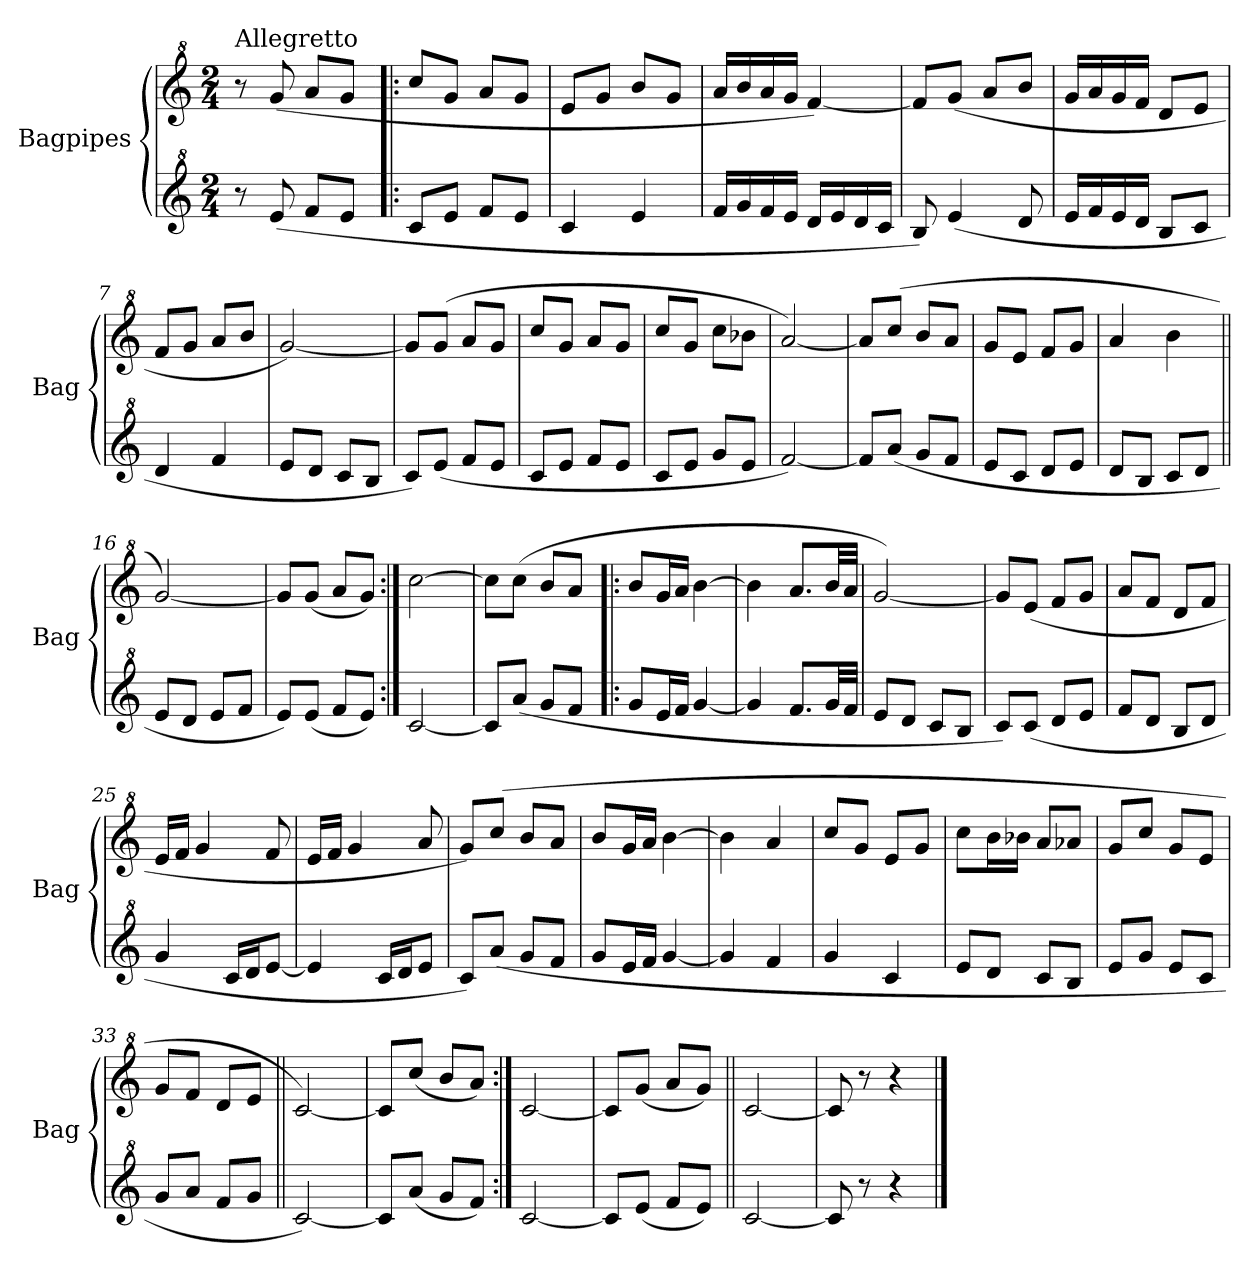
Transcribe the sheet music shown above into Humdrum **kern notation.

**kern	**kern
*part2	*part1
*staff2	*staff1
*I"Bagpipes	*I"Bagpipes
*I'Bag	*I'Bag
*clefG^2	*clefG^2
*k[]	*k[]
*C:	*C:
*M2/4	*M2/4
=1	=1
!	!LO:TX:a:t=Allegretto
8r	8r
(8ee/	(8gg/
8ff/L	8aa/L
8ee/J	8gg/J
=2!|:	=2!|:
8cc/L	8ccc/L
8ee/J	8gg/J
8ff/L	8aa/L
8ee/J	8gg/J
=3	=3
4cc/	8ee/L
.	8gg/J
4ee/	8bb/L
.	8gg/J
=4	=4
16ff/LL	16aa/LL
16gg/	16bb/
16ff/	16aa/
16ee/JJ	16gg/JJ
16dd/LL	[4ff/)
16ee/	.
16dd/	.
16cc/JJ	.
=5	=5
8b/)	8ff/L]
(4ee/	(8gg/J
.	8aa/L
8dd/	8bb/J
=6	=6
16ee/LL	16gg/LL
16ff/	16aa/
16ee/	16gg/
16dd/JJ	16ff/JJ
8b/L	8dd/L
8cc/J	8ee/J
=7	=7
4dd/	8ff/L
.	8gg/J
4ff/	8aa/L
.	8bb/J
!!LO:LB:g=z
=8	=8
8ee/L	[2gg/)
8dd/J	.
8cc/L	.
8b/J	.
=9	=9
8cc/L)	8gg/L]
(8ee/J	(8gg/J
8ff/L	8aa/L
8ee/J	8gg/J
=10	=10
8cc/L	8ccc/L
8ee/J	8gg/J
8ff/L	8aa/L
8ee/J	8gg/J
=11	=11
8cc/L	8ccc/L
8ee/J	8gg/J
8gg/L	8ccc\L
8ee/J	8bb-X\J
=12	=12
[2ff/)	[2aa/)
=13	=13
8ff/L]	8aa/L]
(8aa/J	(8ccc/J
8gg/L	8bb/L
8ff/J	8aa/J
=14	=14
8ee/L	8gg/L
8cc/J	8ee/J
8dd/L	8ff/L
8ee/J	8gg/J
=15	=15
8dd/L	4aa/
8b/J	.
8cc/L	4bb\
8dd/J	.
=16||	=16||
8ee/L	[2gg/)
8dd/J	.
8ee/L	.
8ff/J	.
!!LO:LB:g=z
=17	=17
8ee/L)	8gg/L]
(8ee/J	(8gg/J
8ff/L	8aa/L
8ee/J)	8gg/J)
=18:|!	=18:|!
[2cc/	[2ccc\
=19	=19
8cc/L]	8ccc\L]
(8aa/J	(8ccc\J
8gg/L	8bb/L
8ff/J	8aa/J
=20!|:	=20!|:
8gg/L	8bb/L
16ee/L	16gg/L
16ff/JJ	16aa/JJ
[4gg/	[4bb\
=21	=21
4gg/]	4bb\]
8.ff/L	8.aa/L
32gg/LL	32bb/LL
32ff/JJJ	32aa/JJJ
=22	=22
8ee/L	[2gg/)
8dd/J	.
8cc/L	.
8b/J	.
=23	=23
8cc/L)	8gg/L]
(8cc/J	(8ee/J
8dd/L	8ff/L
8ee/J	8gg/J
=24	=24
8ff/L	8aa/L
8dd/J	8ff/J
8b/L	8dd/L
8dd/J	8ff/J
=25	=25
4gg/	16ee/LL
.	16ff/JJ
.	4gg/
16cc/LL	.
16dd/J	.
[8ee/J	8ff/
!!LO:LB:g=z
=26	=26
4ee/]	16ee/LL
.	16ff/JJ
.	4gg/
16cc/LL	.
16dd/J	.
8ee/J	8aa/
=27	=27
8cc/L)	8gg/L)
(8aa/J	(8ccc/J
8gg/L	8bb/L
8ff/J	8aa/J
=28	=28
8gg/L	8bb/L
16ee/L	16gg/L
16ff/JJ	16aa/JJ
[4gg/	[4bb\
=29	=29
4gg/]	4bb\]
4ff/	4aa/
=30	=30
4gg/	8ccc/L
.	8gg/J
4cc/	8ee/L
.	8gg/J
=31	=31
8ee/L	8ccc\L
8dd/J	16bb\L
.	16bb-X\JJ
8cc/L	8aa/L
8b/J	8aa-X/J
=32	=32
8ee/L	8gg/L
8gg/J	8ccc/J
8ee/L	8gg/L
8cc/J	8ee/J
=33	=33
8gg/L	8gg/L
8aa/J	8ff/J
8ff/L	8dd/L
8gg/J	8ee/J
=34||	=34||
[2cc/)	[2cc/)
!!LO:LB:g=z
=35	=35
8cc/L]	8cc/L]
(8aa/J	(8ccc/J
8gg/L	8bb/L
8ff/J)	8aa/J)
=36:|!	=36:|!
[2cc/	[2cc/
=37	=37
8cc/L]	8cc/L]
(8ee/J	(8gg/J
8ff/L	8aa/L
8ee/J)	8gg/J)
=38||	=38||
[2cc/	[2cc/
=39	=39
8cc/]	8cc/]
8r	8r
4r	4r
==	==
*-	*-
